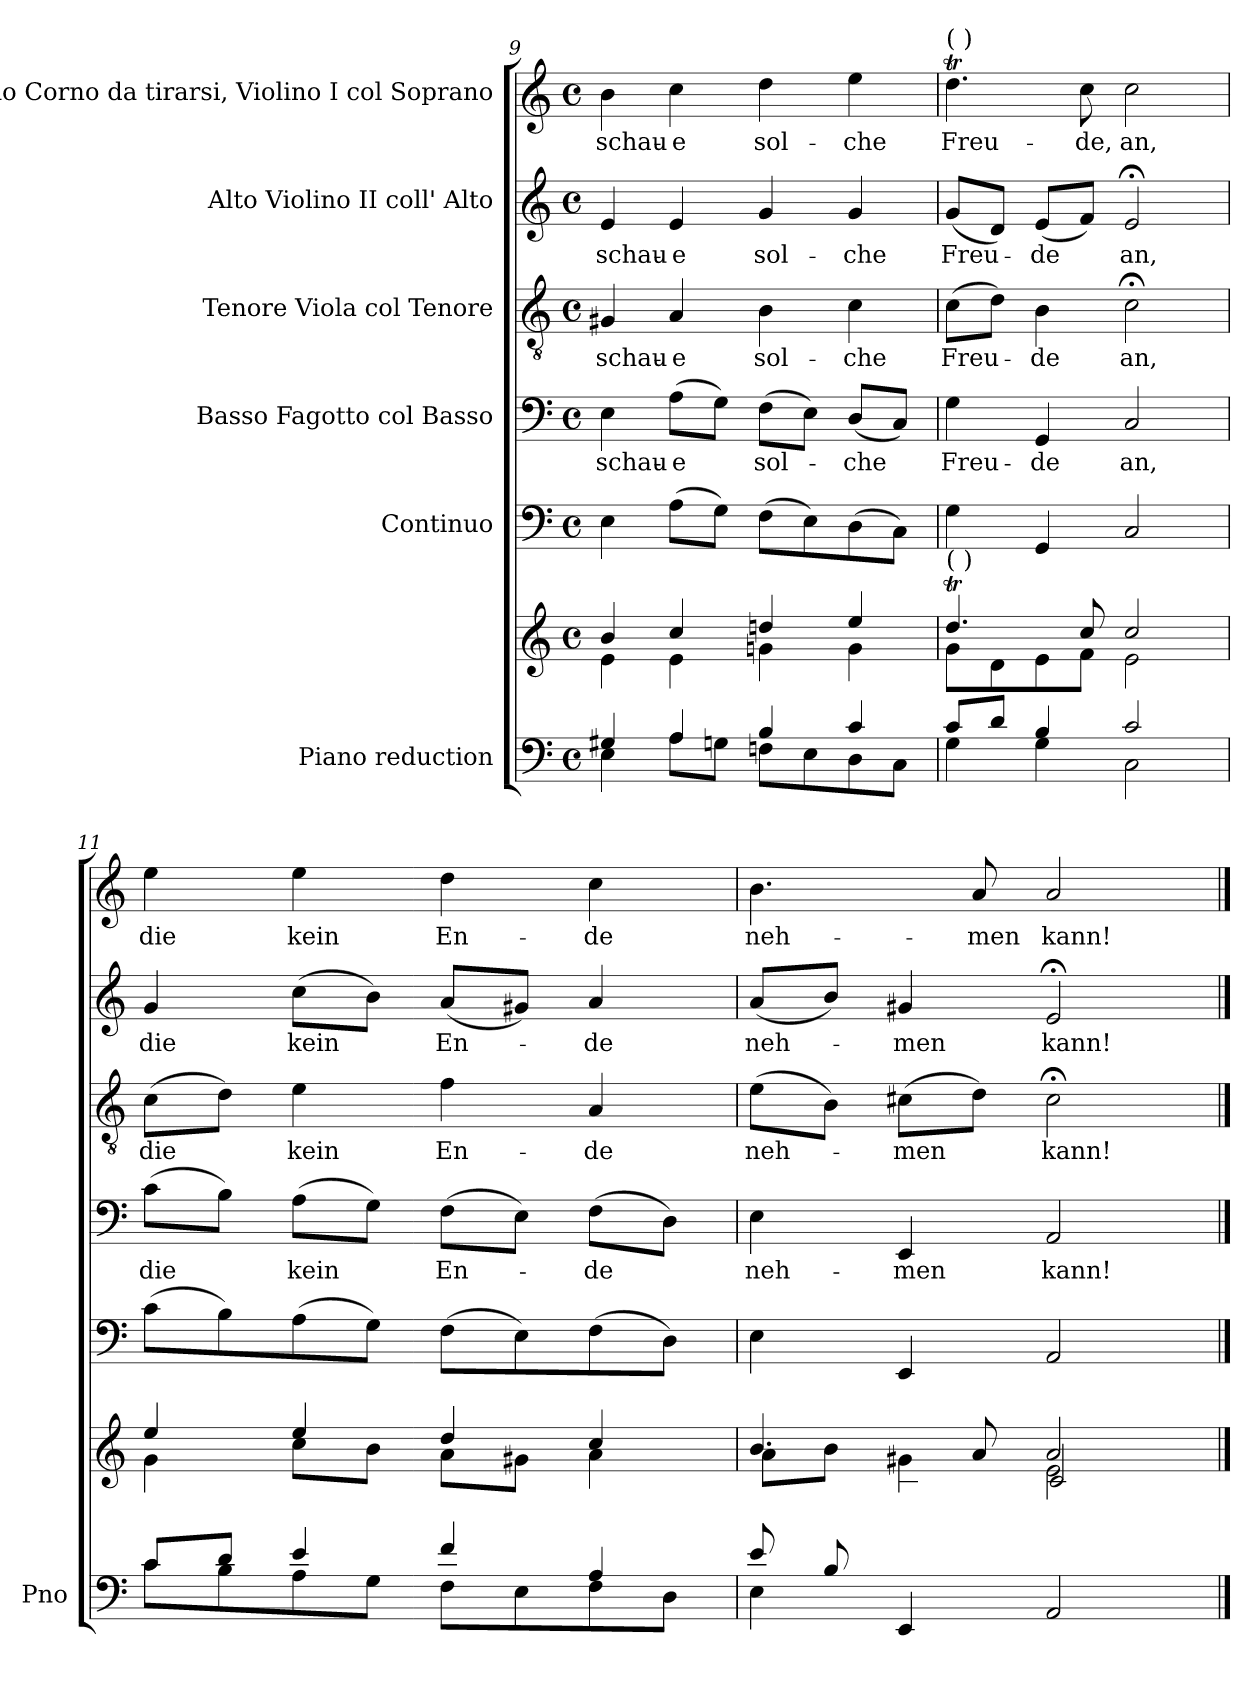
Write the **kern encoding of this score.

**kern	**kern	**kern	**kern	**text	**kern	**text	**kern	**text	**kern	**text
*part6	*part6	*part5	*part4	*part4	*part3	*part3	*part2	*part2	*part1	*part1
*staff7	*staff6	*staff5	*staff4	*staff4	*staff3	*staff3	*staff2	*staff2	*staff1	*staff1
*I"Piano reduction	*	*I"Continuo	*I"Basso Fagotto col Basso	*	*I"Tenore Viola col Tenore	*	*I"Alto Violino II coll' Alto	*	*I"Soprano Corno da tirarsi, Violino I col Soprano	*
*I'Pno	*	*	*	*	*	*	*	*	*	*
!!LO:PB:g=z
*clefF4	*clefG2	*clefF4	*clefF4	*	*clefGv2	*	*clefG2	*	*clefG2	*
*k[]	*k[]	*k[]	*k[]	*	*k[]	*	*k[]	*	*k[]	*
*M4/4	*M4/4	*M4/4	*M4/4	*	*M4/4	*	*M4/4	*	*M4/4	*
*met(c)	*met(c)	*met(c)	*met(c)	*	*met(c)	*	*met(c)	*	*met(c)	*
=9	=9	=9	=9	=9	=9	=9	=9	=9	=9	=9
*^	*^	*	*	*	*	*	*	*	*	*
!	!	!	!	!	!	!LO:LY:b	!	!LO:LY:b	!	!LO:LY:b	!	!LO:LY:b
4G#X/	4E\	4b/	4e\	4E\	4E\	schau-	4G#X/	schau-	4e/	schau-	4b\	schau-
!	!	!	!	!	!	!LO:LY:b	!	!LO:LY:b	!	!LO:LY:b	!	!LO:LY:b
4A/	8A\L	4cc/	4e\	(8A\L	(8A\L	-e	4A/	-e	4e/	-e	4cc\	-e
.	8Gn\J	.	.	8G\J)	8G\J)	.	.	.	.	.	.	.
!	!	!	!	!	!	!LO:LY:b	!	!LO:LY:b	!	!LO:LY:b	!	!LO:LY:b
4B/	8Fn\L	4ddn/	4gn\	(8F\L	(8F\L	sol-	4B\	sol-	4g/	sol-	4dd\	sol-
.	8E\	.	.	8E\)	8E\J)	.	.	.	.	.	.	.
!	!	!	!	!	!	!LO:LY:b	!	!LO:LY:b	!	!LO:LY:b	!	!LO:LY:b
4c/	8D\	4ee/	4g\	(8D\	(8D/L	-che	4c\	-che	4g/	-che	4ee\	-che
.	8C\J	.	.	8C\J)	8C/J)	.	.	.	.	.	.	.
=10	=10	=10	=10	=10	=10	=10	=10	=10	=10	=10	=10	=10
!	!	!	!	!	!	!	!	!	!	!	!LO:TX:a:t=(     )	!
!	!	!LO:TX:a:t=(     )	!	!	!	!	!	!	!	!	!	!
!	!	!	!	!	!	!LO:LY:b	!	!LO:LY:b	!	!LO:LY:b	!	!LO:LY:b
8c/L	4G\	4.ddT/	8g\L	4G\	4G\	Freu-	(8c\L	Freu-	(8g/L	Freu-	4.ddT\	Freu-
8d/J	.	.	8d\	.	.	.	8d\J)	.	8d/J)	.	.	.
!	!	!	!	!	!	!LO:LY:b	!	!LO:LY:b	!	!LO:LY:b	!	!
4B/	4G\	.	8e\	4GG/	4GG/	-de	4B\	-de	(8e/L	-de	.	.
!	!	!	!	!	!	!	!	!	!	!	!	!LO:LY:b
.	.	8cc/	8f\J	.	.	.	.	.	8f/J)	.	8cc\	-de,
!	!	!	!	!	!	!LO:LY:b	!	!LO:LY:b	!	!LO:LY:b	!	!LO:LY:b
2c/	2C<\	2cc>/	2e\	2C>/	2C>/	an,	2c;<\	an,	2e;</	an,	2cc>\	an,
=11	=11	=11	=11	=11	=11	=11	=11	=11	=11	=11	=11	=11
!	!	!	!	!	!	!LO:LY:b	!	!LO:LY:b	!	!LO:LY:b	!	!LO:LY:b
8c/L	8c\L	4ee/	4g\	(8c\L	(8c\L	die	(8c\L	die	4g/	die	4ee\	die
8d/J	8B\	.	.	8B\)	8B\J)	.	8d\J)	.	.	.	.	.
!	!	!	!	!	!	!LO:LY:b	!	!LO:LY:b	!	!LO:LY:b	!	!LO:LY:b
4e/	8A\	4ee/	8cc\L	(8A\	(8A\L	kein	4e\	kein	(8cc\L	kein	4ee\	kein
.	8G\J	.	8b\J	8G\J)	8G\J)	.	.	.	8b\J)	.	.	.
!	!	!	!	!	!	!LO:LY:b	!	!LO:LY:b	!	!LO:LY:b	!	!LO:LY:b
4f/	8F\L	4dd/	8a\L	(8F\L	(8F\L	En-	4f\	En-	(8a/L	En-	4dd\	En-
.	8E\	.	8g#X\J	8E\)	8E\J)	.	.	.	8g#X/J)	.	.	.
!	!	!	!	!	!	!LO:LY:b	!	!LO:LY:b	!	!LO:LY:b	!	!LO:LY:b
4A/	8F\	4cc/	4a\	(8F\	(8F\L	-de	4A/	-de	4a/	-de	4cc\	-de
.	8D\J	.	.	8D\J)	8D\J)	.	.	.	.	.	.	.
=12	=12	=12	=12	=12	=12	=12	=12	=12	=12	=12	=12	=12
*	*	*	*^	*	*	*	*	*	*	*	*	*
!	!	!	!	!	!	!	!LO:LY:b	!	!LO:LY:b	!	!LO:LY:b	!	!LO:LY:b
8e/L	4E\	4.b/	8a\L	4ryy	4E\	4E\	neh-	(8e\L	neh-	(8a/L	neh-	4.b\	neh-
8B/	.	.	8b\J	.	.	.	.	8B\J)	.	8b/J)	.	.	.
!	!	!	!	!	!	!	!LO:LY:b	!	!LO:LY:b	!	!LO:LY:b	!	!
2.ryy	4EE/	.	4g#X\	8c#X\	4EE/	4EE/	-men	(8c#X\L	-men	4g#X/	-men	.	.
!	!	!	!	!	!	!	!	!	!	!	!	!	!LO:LY:b
.	.	8a/	.	8d\J	.	.	.	8d\J)	.	.	.	8a/	-men
!	!	!	!	!	!	!	!LO:LY:b	!	!LO:LY:b	!	!LO:LY:b	!	!LO:LY:b
.	2AA</	2a>/	2e\	2c#/	2AA>/	2AA>/	kann!	2c#;<\	kann!	2e;</	kann!	2a>/	kann!
*v	*v	*	*	*	*	*	*	*	*	*	*	*	*
*	*v	*v	*v	*	*	*	*	*	*	*	*	*
==	==	==	==	==	==	==	==	==	==	==
*-	*-	*-	*-	*-	*-	*-	*-	*-	*-	*-
